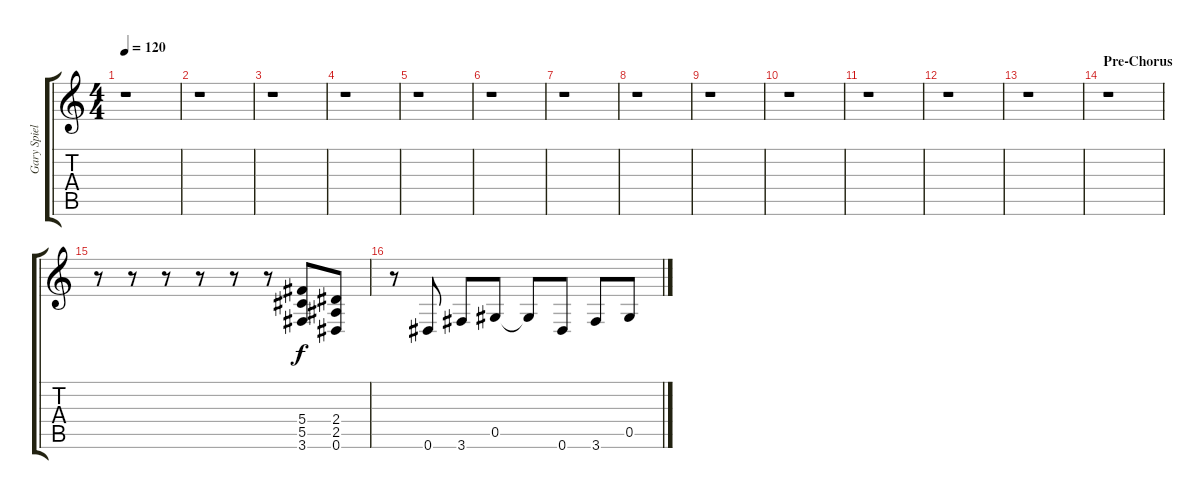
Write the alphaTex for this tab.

\track ("Gary Spielman" "Gary Spiel") {instrument distortionguitar}
\staff {score tabs}
\tuning (Eb4 Bb3 Gb3 Db3 Ab2 Eb2) {hide}
\ts (4 4)
\tempo 120
\clef g2
\ks c
r.1{dy f} |
r.1 |
r.1 |
r.1 |
r.1 |
r.1 |
r.1 |
r.1 |
r.1 |
r.1 |
r.1 |
r.1 |
r.1 |
\section ("" "Pre-Chorus")
r.1 |
r.8 r.8 r.8 r.8 r.8 r.8 (5.4 5.5 3.6).8 (2.4 2.5 0.6).8 |
r.8 0.6.8 3.6.8 0.5.8 0.5{t}.8 0.6.8 3.6.8 0.5.8
